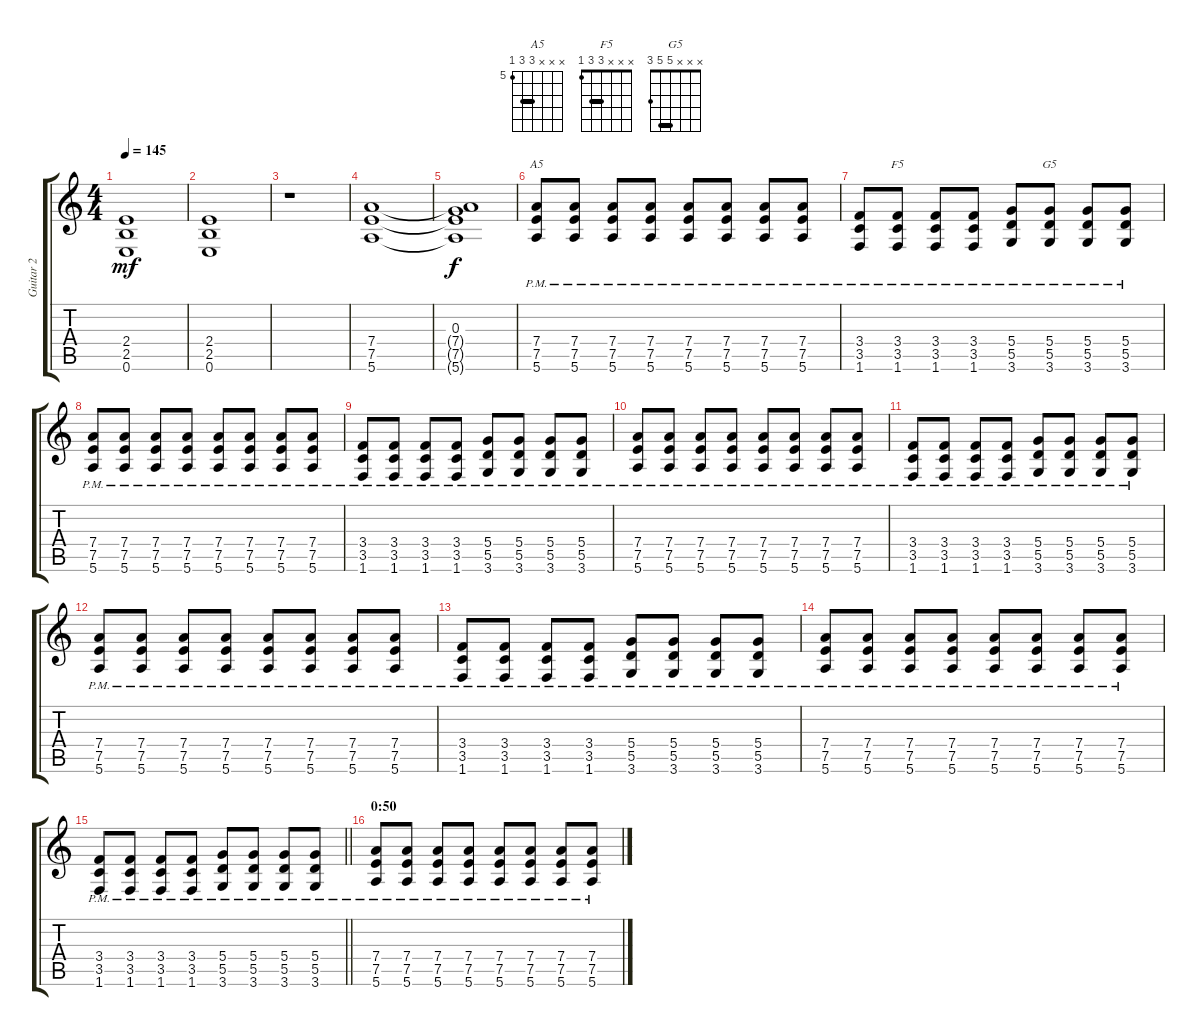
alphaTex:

\track ("Guitar 2" "Guitar 2") {instrument distortionguitar}
\staff {score tabs}
\tuning (E4 B3 G3 D3 A2 E2) {hide}
\chord ("A5" x x x 7 7 5) {firstfret 5 barre 7}
\chord ("F5" x x x 3 3 1) {barre 3}
\chord ("G5" x x x 5 5 3) {barre 5}
\ts (4 4)
\tempo 145
\clef g2
\ks c
(2.4 2.5 0.6).1{dy mf} |
(2.4 2.5 0.6).1 |
r.1 |
(7.4 7.5 5.6).1 |
(0.3 7.4{t} 7.5{t} 5.6{t}).1{dy f} |
(7.4 7.5{pm} 5.6{pm}).8{ch "A5"} (7.4 7.5{pm} 5.6{pm}).8 (7.4 7.5{pm} 5.6{pm}).8 (7.4 7.5{pm} 5.6{pm}).8 (7.4 7.5{pm} 5.6{pm}).8 (7.4 7.5{pm} 5.6{pm}).8 (7.4 7.5{pm} 5.6{pm}).8 (7.4 7.5{pm} 5.6{pm}).8 |
(3.4 3.5{pm} 1.6{pm}).8 (3.4 3.5{pm} 1.6{pm}).8{ch "F5"} (3.4 3.5{pm} 1.6{pm}).8 (3.4 3.5{pm} 1.6{pm}).8 (5.4 5.5{pm} 3.6{pm}).8 (5.4 5.5{pm} 3.6{pm}).8{ch "G5"} (5.4 5.5{pm} 3.6{pm}).8 (5.4 5.5{pm} 3.6{pm}).8 |
(7.4 7.5{pm} 5.6{pm}).8 (7.4 7.5{pm} 5.6{pm}).8 (7.4 7.5{pm} 5.6{pm}).8 (7.4 7.5{pm} 5.6{pm}).8 (7.4 7.5{pm} 5.6{pm}).8 (7.4 7.5{pm} 5.6{pm}).8 (7.4 7.5{pm} 5.6{pm}).8 (7.4 7.5{pm} 5.6{pm}).8 |
(3.4 3.5{pm} 1.6{pm}).8 (3.4 3.5{pm} 1.6{pm}).8 (3.4 3.5{pm} 1.6{pm}).8 (3.4 3.5{pm} 1.6{pm}).8 (5.4 5.5{pm} 3.6{pm}).8 (5.4 5.5{pm} 3.6{pm}).8 (5.4 5.5{pm} 3.6{pm}).8 (5.4 5.5{pm} 3.6{pm}).8 |
(7.4 7.5{pm} 5.6{pm}).8 (7.4 7.5{pm} 5.6{pm}).8 (7.4 7.5{pm} 5.6{pm}).8 (7.4 7.5{pm} 5.6{pm}).8 (7.4 7.5{pm} 5.6{pm}).8 (7.4 7.5{pm} 5.6{pm}).8 (7.4 7.5{pm} 5.6{pm}).8 (7.4 7.5{pm} 5.6{pm}).8 |
(3.4 3.5{pm} 1.6{pm}).8 (3.4 3.5{pm} 1.6{pm}).8 (3.4 3.5{pm} 1.6{pm}).8 (3.4 3.5{pm} 1.6{pm}).8 (5.4 5.5{pm} 3.6{pm}).8 (5.4 5.5{pm} 3.6{pm}).8 (5.4 5.5{pm} 3.6{pm}).8 (5.4 5.5{pm} 3.6{pm}).8 |
(7.4 7.5{pm} 5.6{pm}).8 (7.4 7.5{pm} 5.6{pm}).8 (7.4 7.5{pm} 5.6{pm}).8 (7.4 7.5{pm} 5.6{pm}).8 (7.4 7.5{pm} 5.6{pm}).8 (7.4 7.5{pm} 5.6{pm}).8 (7.4 7.5{pm} 5.6{pm}).8 (7.4 7.5{pm} 5.6{pm}).8 |
(3.4 3.5{pm} 1.6{pm}).8 (3.4 3.5{pm} 1.6{pm}).8 (3.4 3.5{pm} 1.6{pm}).8 (3.4 3.5{pm} 1.6{pm}).8 (5.4 5.5{pm} 3.6{pm}).8 (5.4 5.5{pm} 3.6{pm}).8 (5.4 5.5{pm} 3.6{pm}).8 (5.4 5.5{pm} 3.6{pm}).8 |
(7.4 7.5{pm} 5.6{pm}).8 (7.4 7.5{pm} 5.6{pm}).8 (7.4 7.5{pm} 5.6{pm}).8 (7.4 7.5{pm} 5.6{pm}).8 (7.4 7.5{pm} 5.6{pm}).8 (7.4 7.5{pm} 5.6{pm}).8 (7.4 7.5{pm} 5.6{pm}).8 (7.4 7.5{pm} 5.6{pm}).8 |
\barLineRight lightlight
(3.4 3.5{pm} 1.6{pm}).8 (3.4 3.5{pm} 1.6{pm}).8 (3.4 3.5{pm} 1.6{pm}).8 (3.4 3.5{pm} 1.6{pm}).8 (5.4 5.5{pm} 3.6{pm}).8 (5.4 5.5{pm} 3.6{pm}).8 (5.4 5.5{pm} 3.6{pm}).8 (5.4 5.5{pm} 3.6{pm}).8 |
\section ("" "0:50")
(7.4 7.5{pm} 5.6{pm}).8 (7.4 7.5{pm} 5.6{pm}).8 (7.4 7.5{pm} 5.6{pm}).8 (7.4 7.5{pm} 5.6{pm}).8 (7.4 7.5{pm} 5.6{pm}).8 (7.4 7.5{pm} 5.6{pm}).8 (7.4 7.5{pm} 5.6{pm}).8 (7.4 7.5{pm} 5.6{pm}).8
